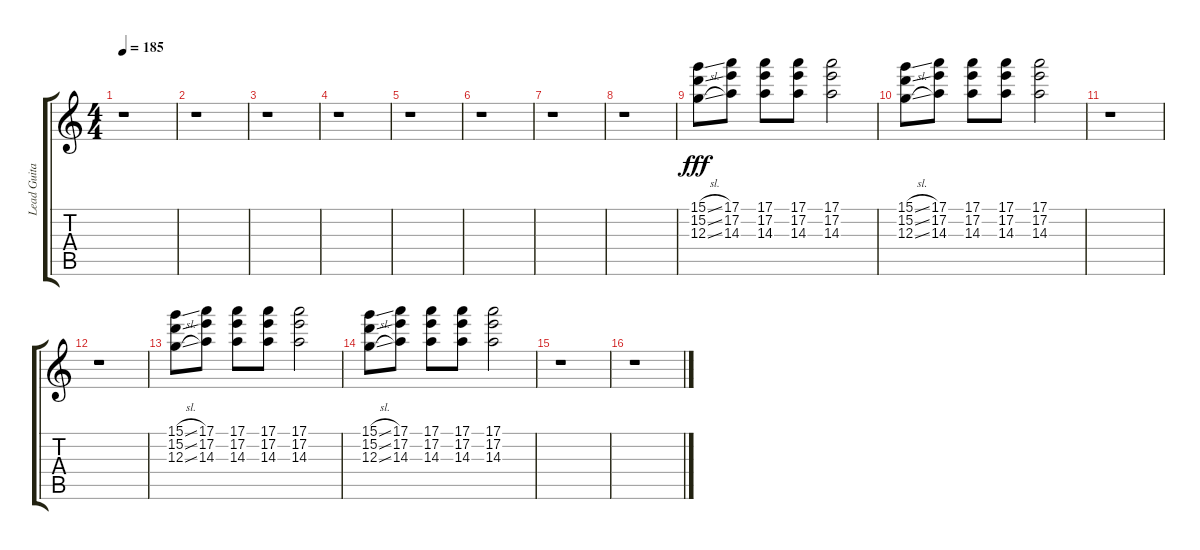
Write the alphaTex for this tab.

\track ("Lead Guitar" "Lead Guita") {instrument overdrivenguitar}
\staff {score tabs}
\tuning (E4 B3 G3 D3 A2 E2) {hide}
\ts (4 4)
\tempo 185
\clef g2
\ks c
r.1{dy f} |
r.1 |
r.1 |
r.1 |
r.1 |
r.1 |
r.1 |
r.1 |
(15.1{sl} 15.2{sl} 12.3{sl}).8{dy fff volume 6} (17.1 17.2 14.3).8 (17.1 17.2 14.3).8 (17.1 17.2 14.3).8 (17.1 17.2 14.3).2 |
(15.1{sl} 15.2{sl} 12.3{sl}).8 (17.1 17.2 14.3).8 (17.1 17.2 14.3).8 (17.1 17.2 14.3).8 (17.1 17.2 14.3).2 |
r.1 |
r.1 |
(15.1{sl} 15.2{sl} 12.3{sl}).8 (17.1 17.2 14.3).8 (17.1 17.2 14.3).8 (17.1 17.2 14.3).8 (17.1 17.2 14.3).2 |
(15.1{sl} 15.2{sl} 12.3{sl}).8 (17.1 17.2 14.3).8 (17.1 17.2 14.3).8 (17.1 17.2 14.3).8 (17.1 17.2 14.3).2 |
r.1 |
r.1
